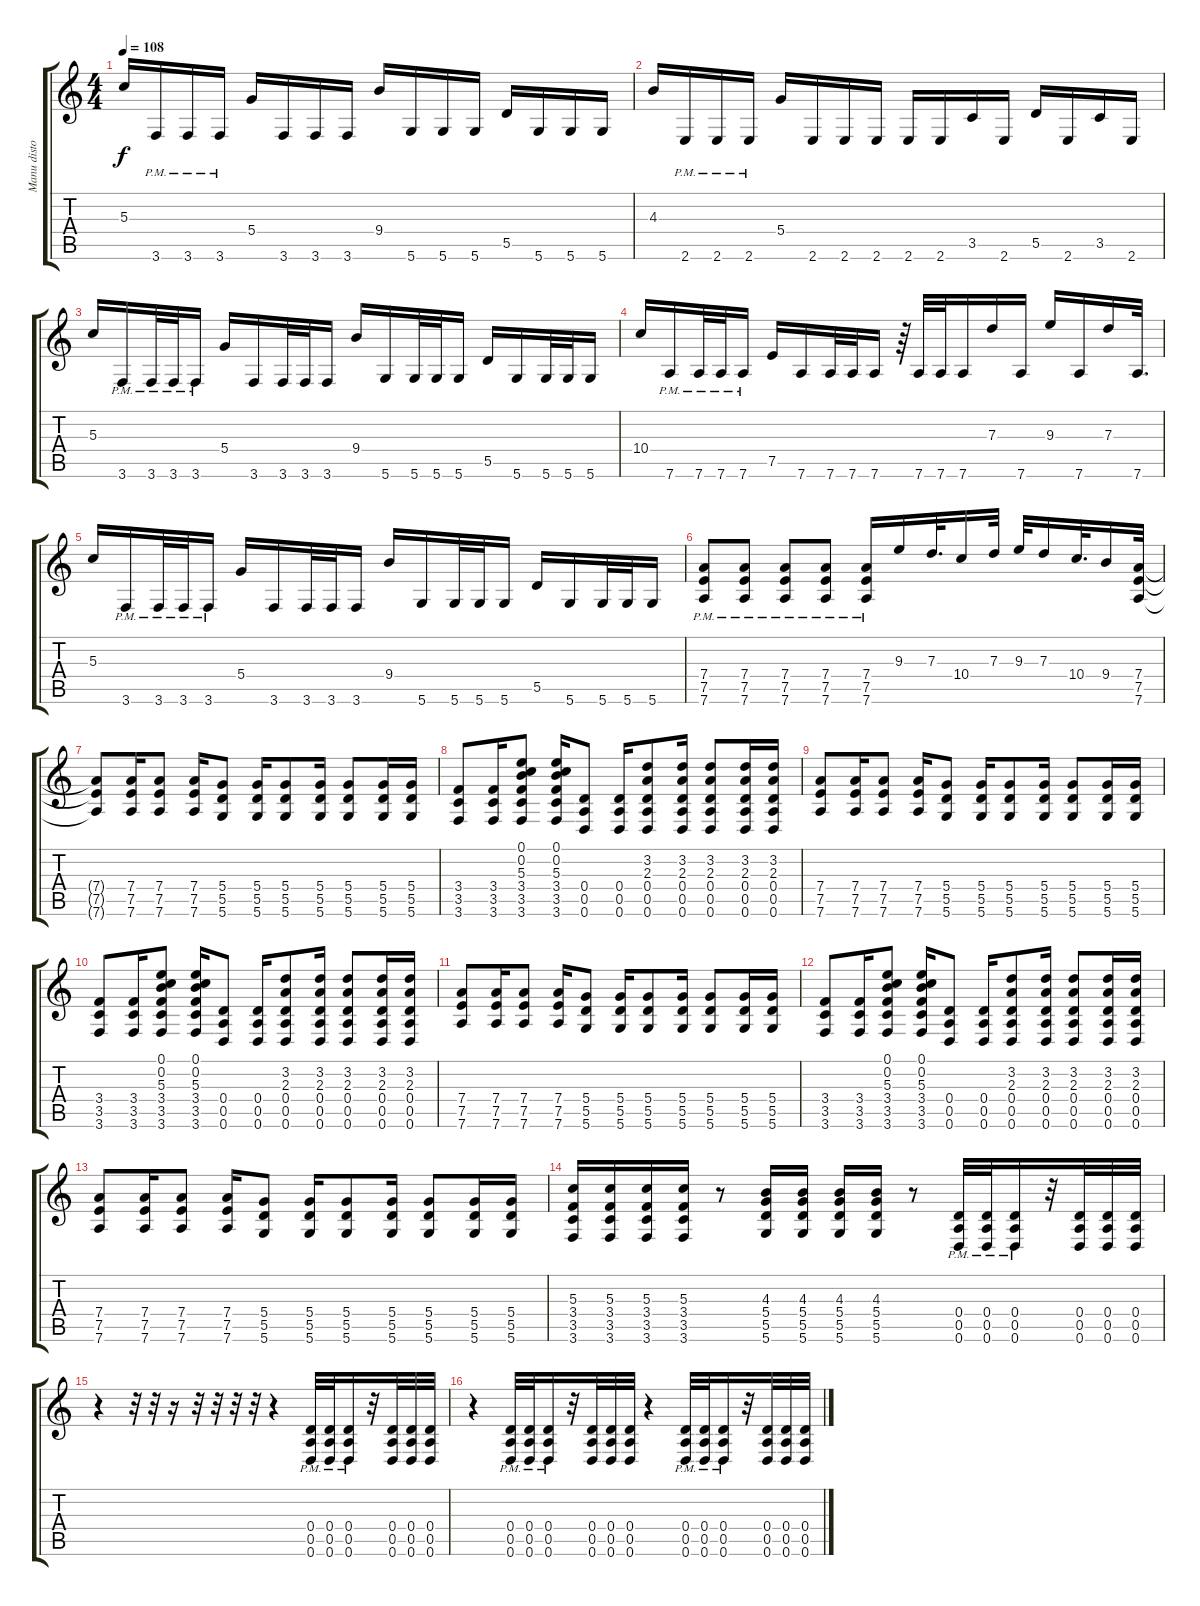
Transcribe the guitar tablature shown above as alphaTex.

\track ("Manu distortion" "Manu disto") {instrument distortionguitar}
\staff {score tabs}
\tuning (E4 B3 G3 D3 A2 D2) {hide}
\ts (4 4)
\tempo 108
\clef g2
\ks c
5.3.16{dy f} 3.6{pm}.16 3.6{pm}.16 3.6{pm}.16 5.4.16 3.6.16 3.6.16 3.6.16 9.4.16 5.6.16 5.6.16 5.6.16 5.5.16 5.6.16 5.6.16 5.6.16 |
4.3.16 2.6{pm}.16 2.6{pm}.16 2.6{pm}.16 5.4.16 2.6.16 2.6.16 2.6.16 2.6.16 2.6.16 3.5.16 2.6.16 5.5.16 2.6.16 3.5.16 2.6.16 |
5.3.16 3.6{pm}.16 3.6{pm}.32 3.6{pm}.32 3.6{pm}.16 5.4.16 3.6.16 3.6.32 3.6.32 3.6.16 9.4.16 5.6.16 5.6.32 5.6.32 5.6.16 5.5.16 5.6.16 5.6.32 5.6.32 5.6.16 |
10.4.16 7.6{pm}.16 7.6{pm}.32 7.6{pm}.32 7.6{pm}.16 7.5.16 7.6.16 7.6.32 7.6.32 7.6.16 r.64 7.6.32 7.6.32 7.6.16 7.3.16 7.6.16 9.3.16 7.6.16 7.3.16 7.6.32{d} |
5.3.16 3.6{pm}.16 3.6{pm}.32 3.6{pm}.32 3.6{pm}.16 5.4.16 3.6.16 3.6.32 3.6.32 3.6.16 9.4.16 5.6.16 5.6.32 5.6.32 5.6.16 5.5.16 5.6.16 5.6.32 5.6.32 5.6.16 |
(7.4{pm} 7.5{pm} 7.6{pm}).8 (7.4{pm} 7.5{pm} 7.6{pm}).8 (7.4{pm} 7.5{pm} 7.6{pm}).8 (7.4{pm} 7.5{pm} 7.6{pm}).8 (7.4{pm} 7.5{pm} 7.6{pm}).16 9.3.16 7.3.32{d} 10.4.16 7.3.32 9.3.32 7.3.16 10.4.32{d} 9.4.16 (7.4 7.5 7.6).32 |
(7.4{t} 7.5{t} 7.6{t}).8 (7.4 7.5 7.6).16 (7.4 7.5 7.6).8 (7.4 7.5 7.6).16 (5.4 5.5 5.6).8 (5.4 5.5 5.6).16 (5.4 5.5 5.6).8 (5.4 5.5 5.6).16 (5.4 5.5 5.6).8 (5.4 5.5 5.6).16 (5.4 5.5 5.6).16 |
(3.4 3.5 3.6).8 (3.4 3.5 3.6).16 (0.1 0.2 5.3 3.4 3.5 3.6).8 (0.1 0.2 5.3 3.4 3.5 3.6).16 (0.4 0.5 0.6).8 (0.4 0.5 0.6).16 (3.2 2.3 0.4 0.5 0.6).8 (3.2 2.3 0.4 0.5 0.6).16 (3.2 2.3 0.4 0.5 0.6).8 (3.2 2.3 0.4 0.5 0.6).16 (3.2 2.3 0.4 0.5 0.6).16 |
(7.4 7.5 7.6).8 (7.4 7.5 7.6).16 (7.4 7.5 7.6).8 (7.4 7.5 7.6).16 (5.4 5.5 5.6).8 (5.4 5.5 5.6).16 (5.4 5.5 5.6).8 (5.4 5.5 5.6).16 (5.4 5.5 5.6).8 (5.4 5.5 5.6).16 (5.4 5.5 5.6).16 |
(3.4 3.5 3.6).8 (3.4 3.5 3.6).16 (0.1 0.2 5.3 3.4 3.5 3.6).8 (0.1 0.2 5.3 3.4 3.5 3.6).16 (0.4 0.5 0.6).8 (0.4 0.5 0.6).16 (3.2 2.3 0.4 0.5 0.6).8 (3.2 2.3 0.4 0.5 0.6).16 (3.2 2.3 0.4 0.5 0.6).8 (3.2 2.3 0.4 0.5 0.6).16 (3.2 2.3 0.4 0.5 0.6).16 |
(7.4 7.5 7.6).8 (7.4 7.5 7.6).16 (7.4 7.5 7.6).8 (7.4 7.5 7.6).16 (5.4 5.5 5.6).8 (5.4 5.5 5.6).16 (5.4 5.5 5.6).8 (5.4 5.5 5.6).16 (5.4 5.5 5.6).8 (5.4 5.5 5.6).16 (5.4 5.5 5.6).16 |
(3.4 3.5 3.6).8 (3.4 3.5 3.6).16 (0.1 0.2 5.3 3.4 3.5 3.6).8 (0.1 0.2 5.3 3.4 3.5 3.6).16 (0.4 0.5 0.6).8 (0.4 0.5 0.6).16 (3.2 2.3 0.4 0.5 0.6).8 (3.2 2.3 0.4 0.5 0.6).16 (3.2 2.3 0.4 0.5 0.6).8 (3.2 2.3 0.4 0.5 0.6).16 (3.2 2.3 0.4 0.5 0.6).16 |
(7.4 7.5 7.6).8 (7.4 7.5 7.6).16 (7.4 7.5 7.6).8 (7.4 7.5 7.6).16 (5.4 5.5 5.6).8 (5.4 5.5 5.6).16 (5.4 5.5 5.6).8 (5.4 5.5 5.6).16 (5.4 5.5 5.6).8 (5.4 5.5 5.6).16 (5.4 5.5 5.6).16 |
(5.3 3.4 3.5 3.6).16 (5.3 3.4 3.5 3.6).16 (5.3 3.4 3.5 3.6).16 (5.3 3.4 3.5 3.6).16 r.8 (4.3 5.4 5.5 5.6).16 (4.3 5.4 5.5 5.6).16 (4.3 5.4 5.5 5.6).16 (4.3 5.4 5.5 5.6).16 r.8 (0.4{pm} 0.5{pm} 0.6{pm}).32 (0.4{pm} 0.5{pm} 0.6{pm}).32 (0.4{pm} 0.5{pm} 0.6{pm}).16 r.32 (0.4 0.5 0.6).32 (0.4 0.5 0.6).32 (0.4 0.5 0.6).32 |
r.4 r.32 r.32 r.16 r.32 r.32 r.32 r.32 r.4 (0.4{pm} 0.5{pm} 0.6{pm}).32 (0.4{pm} 0.5{pm} 0.6{pm}).32 (0.4{pm} 0.5{pm} 0.6{pm}).16 r.32 (0.4 0.5 0.6).32 (0.4 0.5 0.6).32 (0.4 0.5 0.6).32 |
r.4 (0.4{pm} 0.5{pm} 0.6{pm}).32 (0.4{pm} 0.5{pm} 0.6{pm}).32 (0.4{pm} 0.5{pm} 0.6{pm}).16 r.32 (0.4 0.5 0.6).32 (0.4 0.5 0.6).32 (0.4 0.5 0.6).32 r.4 (0.4{pm} 0.5{pm} 0.6{pm}).32 (0.4{pm} 0.5{pm} 0.6{pm}).32 (0.4{pm} 0.5{pm} 0.6{pm}).16 r.32 (0.4 0.5 0.6).32 (0.4 0.5 0.6).32 (0.4 0.5 0.6).32
